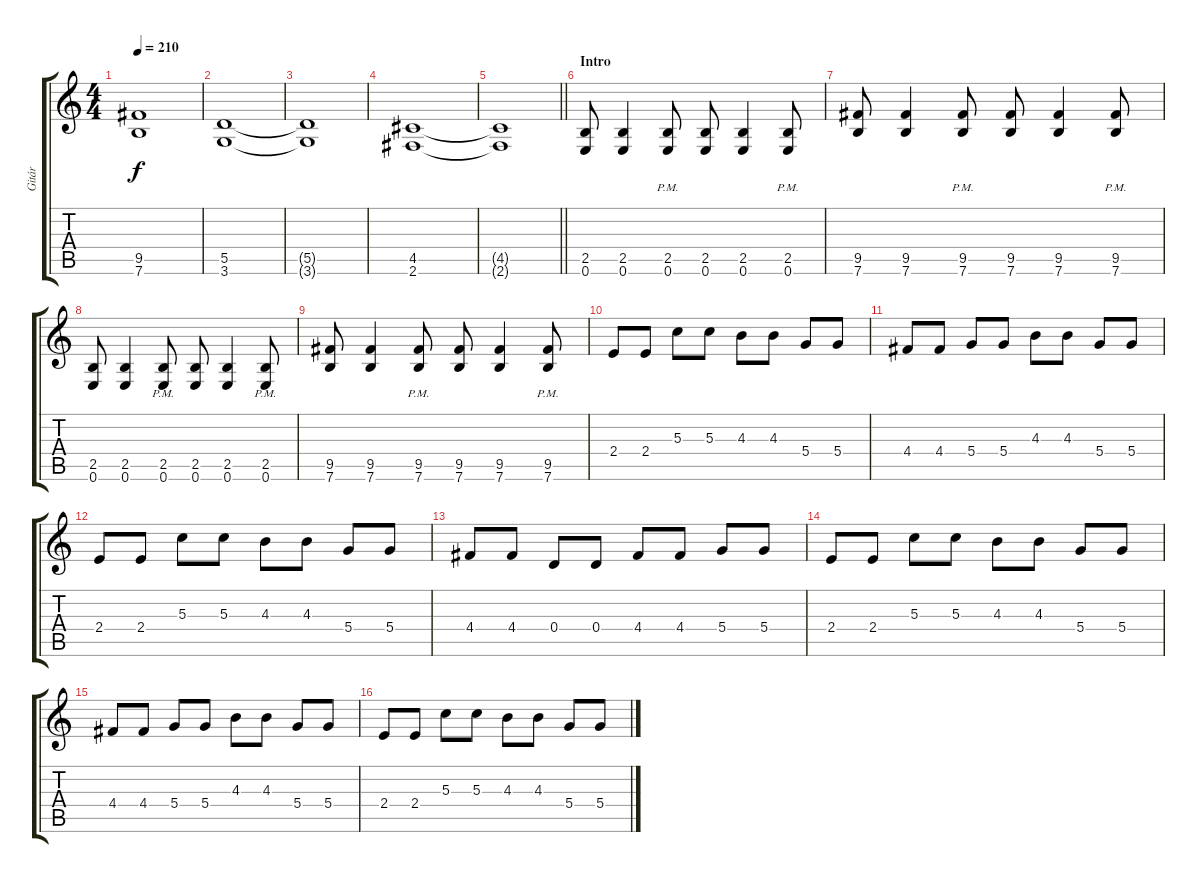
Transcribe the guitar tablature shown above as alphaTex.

\track ("Gitár" "Gitár") {instrument distortionguitar}
\staff {score tabs}
\tuning (E4 B3 G3 D3 A2 E2) {hide}
\ts (4 4)
\tempo 210
\clef g2
\ks c
(9.5 7.6).1{dy f} |
(5.5 3.6).1 |
(5.5{t} 3.6{t}).1 |
(4.5 2.6).1 |
\barLineRight lightlight
(4.5{t} 2.6{t}).1 |
\section ("" "Intro")
(2.5 0.6).8 (2.5 0.6).4 (2.5{pm} 0.6{pm}).8 (2.5 0.6).8 (2.5 0.6).4 (2.5{pm} 0.6{pm}).8 |
(9.5 7.6).8 (9.5 7.6).4 (9.5{pm} 7.6{pm}).8 (9.5 7.6).8 (9.5 7.6).4 (9.5{pm} 7.6{pm}).8 |
(2.5 0.6).8 (2.5 0.6).4 (2.5{pm} 0.6{pm}).8 (2.5 0.6).8 (2.5 0.6).4 (2.5{pm} 0.6{pm}).8 |
(9.5 7.6).8 (9.5 7.6).4 (9.5{pm} 7.6{pm}).8 (9.5 7.6).8 (9.5 7.6).4 (9.5{pm} 7.6{pm}).8 |
2.4.8 2.4.8 5.3.8 5.3.8 4.3.8 4.3.8 5.4.8 5.4.8 |
4.4.8 4.4.8 5.4.8 5.4.8 4.3.8 4.3.8 5.4.8 5.4.8 |
2.4.8 2.4.8 5.3.8 5.3.8 4.3.8 4.3.8 5.4.8 5.4.8 |
4.4.8 4.4.8 0.4.8 0.4.8 4.4.8 4.4.8 5.4.8 5.4.8 |
2.4.8 2.4.8 5.3.8 5.3.8 4.3.8 4.3.8 5.4.8 5.4.8 |
4.4.8 4.4.8 5.4.8 5.4.8 4.3.8 4.3.8 5.4.8 5.4.8 |
2.4.8 2.4.8 5.3.8 5.3.8 4.3.8 4.3.8 5.4.8 5.4.8
